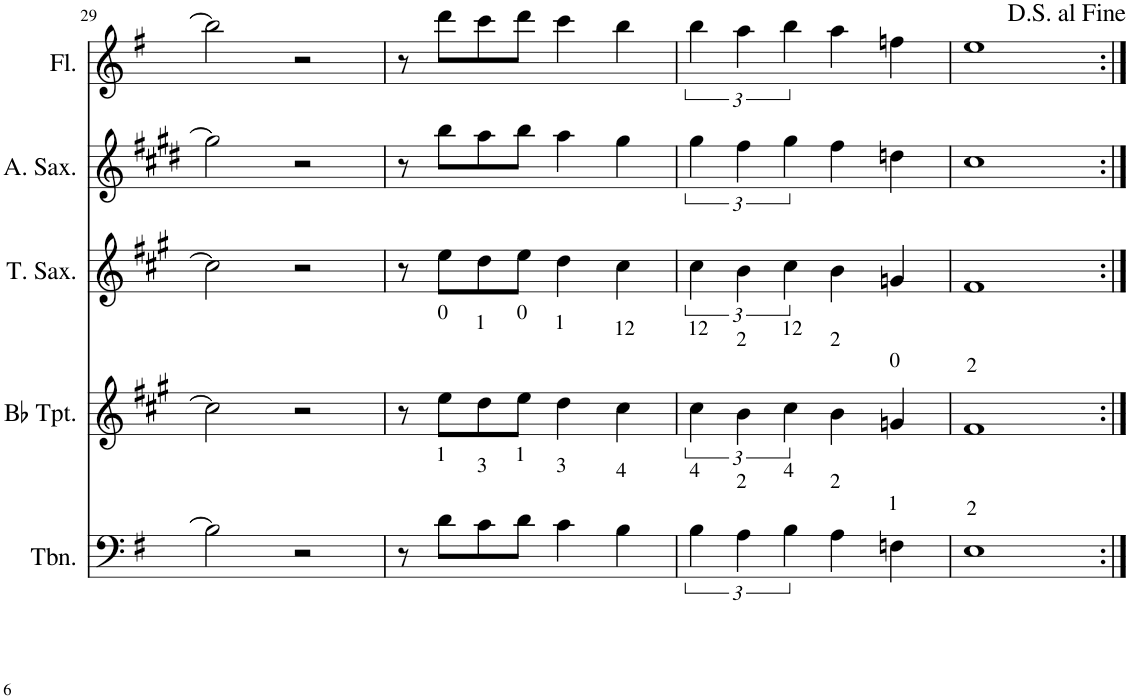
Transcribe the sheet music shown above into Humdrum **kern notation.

**kern	**kern	**kern	**kern	**kern
*part5	*part4	*part3	*part2	*part1
*staff5	*staff4	*staff3	*staff2	*staff1
*I"Trombone	*I"Bb Trumpet	*I"Tenor Saxophone	*I"Alto Saxophone	*I"Flute
*I'Tbn.	*I'Bb Tpt.	*I'T. Sax.	*I'A. Sax.	*I'Fl.
!!LO:PB:g=z
*clefF4	*clefG2	*clefG2	*clefG2	*clefG2
*	*Trd1c2	*Trd8c14	*Trd5c9	*
*k[f#]	*k[f#c#g#]	*k[f#c#g#]	*k[f#c#g#d#]	*k[f#]
*M4/4	*M4/4	*M4/4	*M4/4	*M4/4
=29	=29	=29	=29	=29
2B\]	2cc#\]	2cc#\]	2gg#\]	2bb\]
2r	2r	2r	2r	2r
=30	=30	=30	=30	=30
8r	8r	8r	8r	8r
!	!LO:TX:a:t=0	!	!	!
!LO:TX:a:t=1	!	!	!	!
8d\L	8ee\L	8ee\L	8bb\L	8ddd\L
!	!LO:TX:a:t=1	!	!	!
!LO:TX:a:t=3	!	!	!	!
8c\	8dd\	8dd\	8aa\	8ccc\
!	!LO:TX:a:t=0	!	!	!
!LO:TX:a:t=1	!	!	!	!
8d\J	8ee\J	8ee\J	8bb\J	8ddd\J
!	!LO:TX:a:t=1	!	!	!
!LO:TX:a:t=3	!	!	!	!
4c\	4dd\	4dd\	4aa\	4ccc\
!	!LO:TX:a:t=12	!	!	!
!LO:TX:a:t=4	!	!	!	!
4B\	4cc#\	4cc#\	4gg#\	4bb\
=31	=31	=31	=31	=31
!	!LO:TX:a:t=12	!	!	!
!LO:TX:a:t=4	!	!	!	!
6B\	6cc#\	6cc#\	6gg#\	6bb\
!	!LO:TX:a:t=2	!	!	!
!LO:TX:a:t=2	!	!	!	!
6A\	6b\	6b\	6ff#\	6aa\
!	!LO:TX:a:t=12	!	!	!
!LO:TX:a:t=4	!	!	!	!
6B\	6cc#\	6cc#\	6gg#\	6bb\
!	!LO:TX:a:t=2	!	!	!
!LO:TX:a:t=2	!	!	!	!
4A\	4b\	4b\	4ff#\	4aa\
!	!LO:TX:a:t=0	!	!	!
!LO:TX:a:t=1	!	!	!	!
4Fn\	4gn/	4gn/	4ddn\	4ffn\
=32	=32	=32	=32	=32
!	!LO:TX:a:t=2	!	!	!
!LO:TX:a:t=2	!	!	!	!
1E	1f#	1f#	1cc#	1ee
=:|!	=:|!	=:|!	=:|!	=:|!
*-	*-	*-	*-	*-
